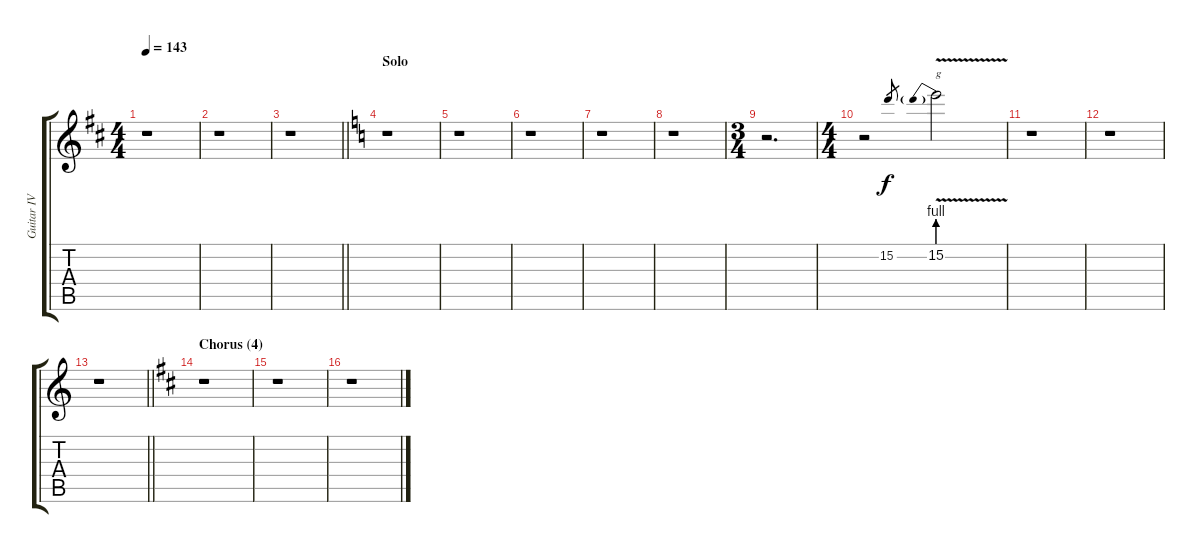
\track ("Guitar IV" "Guitar IV") {instrument distortionguitar}
\staff {score tabs}
\tuning (E4 B3 G3 D3 A2 E2) {hide}
\ts (4 4)
\tempo 143
\clef g2
\ks d
r.1{dy f} |
r.1 |
\barLineRight lightlight
r.1 |
\section ("" "Solo")
\ks aminor
r.1 |
r.1 |
r.1 |
r.1 |
r.1 |
\ts (3 4)
r.2{d} |
\ts (4 4)
r.2{volume 16} 15.2.8{gr} 15.2{be (prebend 0 4 60 4) v}.2{txt "g"} |
r.1 |
r.1 |
\barLineRight lightlight
r.1 |
\section ("" "Chorus (4)")
\ks d
r.1{volume 12 balance 8} |
r.1 |
r.1
